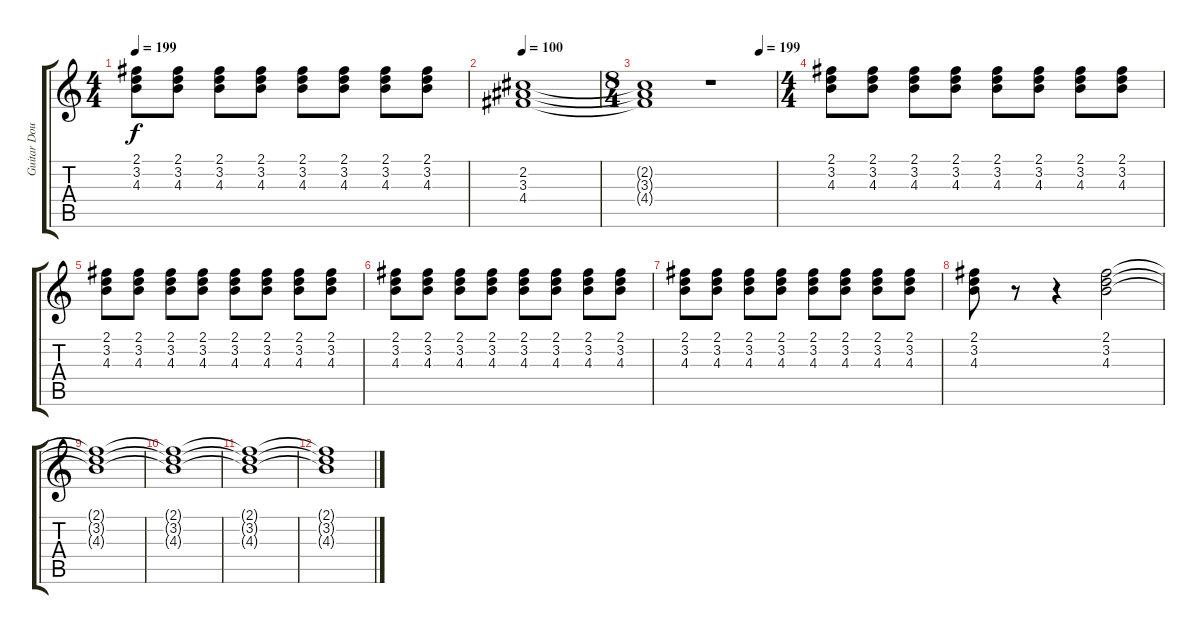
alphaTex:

\track ("Guitar Doubled" "Guitar Dou") {instrument electricguitarmuted}
\staff {score tabs}
\tuning (E4 B3 G3 D3 A2 E2) {hide}
\ts (4 4)
\tempo 199
\clef g2
\ks c
(2.1 3.2 4.3).8{dy f} (2.1 3.2 4.3).8 (2.1 3.2 4.3).8 (2.1 3.2 4.3).8 (2.1 3.2 4.3).8 (2.1 3.2 4.3).8 (2.1 3.2 4.3).8 (2.1 3.2 4.3).8 |
\tempo 100
(2.2 3.3 4.4).1{volume 0} |
\ts (8 4)
\tempo (199 0.875)
(2.2{t} 3.3{t} 4.4{t}).1 r.1 |
\ts (4 4)
(2.1 3.2 4.3).8{volume 8} (2.1 3.2 4.3).8 (2.1 3.2 4.3).8 (2.1 3.2 4.3).8 (2.1 3.2 4.3).8 (2.1 3.2 4.3).8 (2.1 3.2 4.3).8 (2.1 3.2 4.3).8 |
(2.1 3.2 4.3).8 (2.1 3.2 4.3).8 (2.1 3.2 4.3).8 (2.1 3.2 4.3).8 (2.1 3.2 4.3).8 (2.1 3.2 4.3).8 (2.1 3.2 4.3).8 (2.1 3.2 4.3).8 |
(2.1 3.2 4.3).8 (2.1 3.2 4.3).8 (2.1 3.2 4.3).8 (2.1 3.2 4.3).8 (2.1 3.2 4.3).8 (2.1 3.2 4.3).8 (2.1 3.2 4.3).8 (2.1 3.2 4.3).8 |
(2.1 3.2 4.3).8 (2.1 3.2 4.3).8 (2.1 3.2 4.3).8 (2.1 3.2 4.3).8 (2.1 3.2 4.3).8 (2.1 3.2 4.3).8 (2.1 3.2 4.3).8 (2.1 3.2 4.3).8 |
(2.1 3.2 4.3).8 r.8 r.4 (2.1 3.2 4.3).2 |
(2.1{t} 3.2{t} 4.3{t}).1 |
(2.1{t} 3.2{t} 4.3{t}).1 |
(2.1{t} 3.2{t} 4.3{t}).1 |
(2.1{t} 3.2{t} 4.3{t}).1
